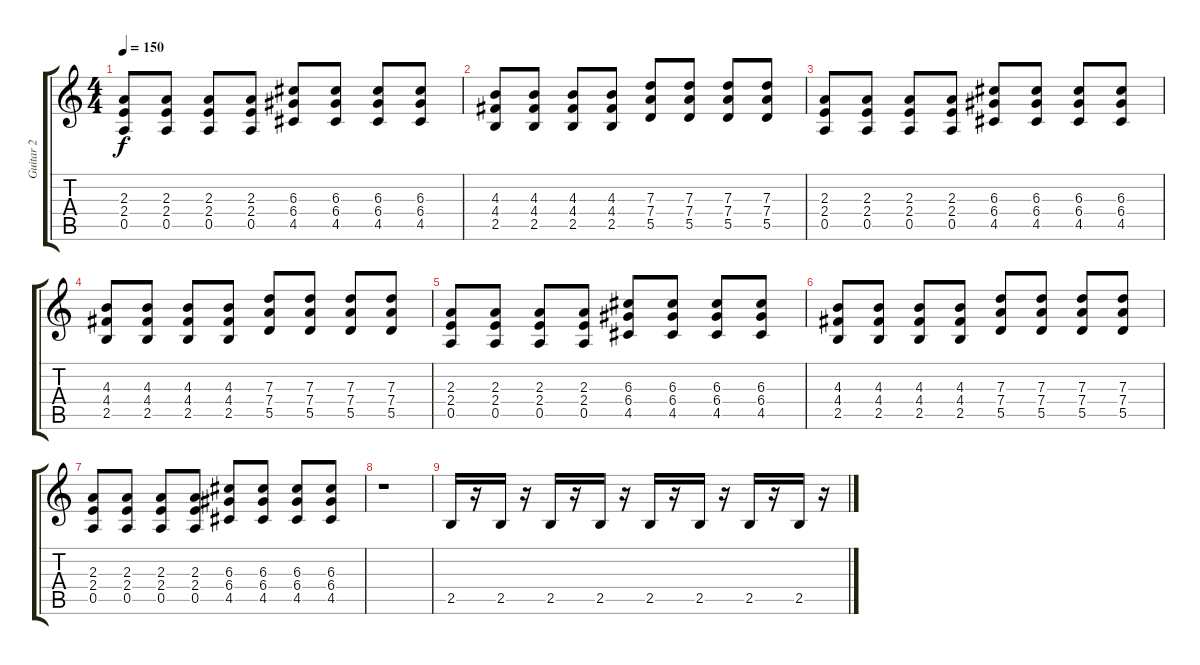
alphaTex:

\track ("Guitar 2" "Guitar 2") {instrument distortionguitar}
\staff {score tabs}
\tuning (E4 B3 G3 D3 A2 E2) {hide}
\ts (4 4)
\tempo 150
\clef g2
\ks c
(2.3 2.4 0.5).8{dy f} (2.3 2.4 0.5).8 (2.3 2.4 0.5).8 (2.3 2.4 0.5).8 (6.3 6.4 4.5).8 (6.3 6.4 4.5).8 (6.3 6.4 4.5).8 (6.3 6.4 4.5).8 |
(4.3 4.4 2.5).8 (4.3 4.4 2.5).8 (4.3 4.4 2.5).8 (4.3 4.4 2.5).8 (7.3 7.4 5.5).8 (7.3 7.4 5.5).8 (7.3 7.4 5.5).8 (7.3 7.4 5.5).8 |
(2.3 2.4 0.5).8 (2.3 2.4 0.5).8 (2.3 2.4 0.5).8 (2.3 2.4 0.5).8 (6.3 6.4 4.5).8 (6.3 6.4 4.5).8 (6.3 6.4 4.5).8 (6.3 6.4 4.5).8 |
(4.3 4.4 2.5).8 (4.3 4.4 2.5).8 (4.3 4.4 2.5).8 (4.3 4.4 2.5).8 (7.3 7.4 5.5).8 (7.3 7.4 5.5).8 (7.3 7.4 5.5).8 (7.3 7.4 5.5).8 |
(2.3 2.4 0.5).8 (2.3 2.4 0.5).8 (2.3 2.4 0.5).8 (2.3 2.4 0.5).8 (6.3 6.4 4.5).8 (6.3 6.4 4.5).8 (6.3 6.4 4.5).8 (6.3 6.4 4.5).8 |
(4.3 4.4 2.5).8 (4.3 4.4 2.5).8 (4.3 4.4 2.5).8 (4.3 4.4 2.5).8 (7.3 7.4 5.5).8 (7.3 7.4 5.5).8 (7.3 7.4 5.5).8 (7.3 7.4 5.5).8 |
(2.3 2.4 0.5).8 (2.3 2.4 0.5).8 (2.3 2.4 0.5).8 (2.3 2.4 0.5).8 (6.3 6.4 4.5).8 (6.3 6.4 4.5).8 (6.3 6.4 4.5).8 (6.3 6.4 4.5).8 |
r.1 |
2.5.16 r.16 2.5.16 r.16 2.5.16 r.16 2.5.16 r.16 2.5.16 r.16 2.5.16 r.16 2.5.16 r.16 2.5.16 r.16
